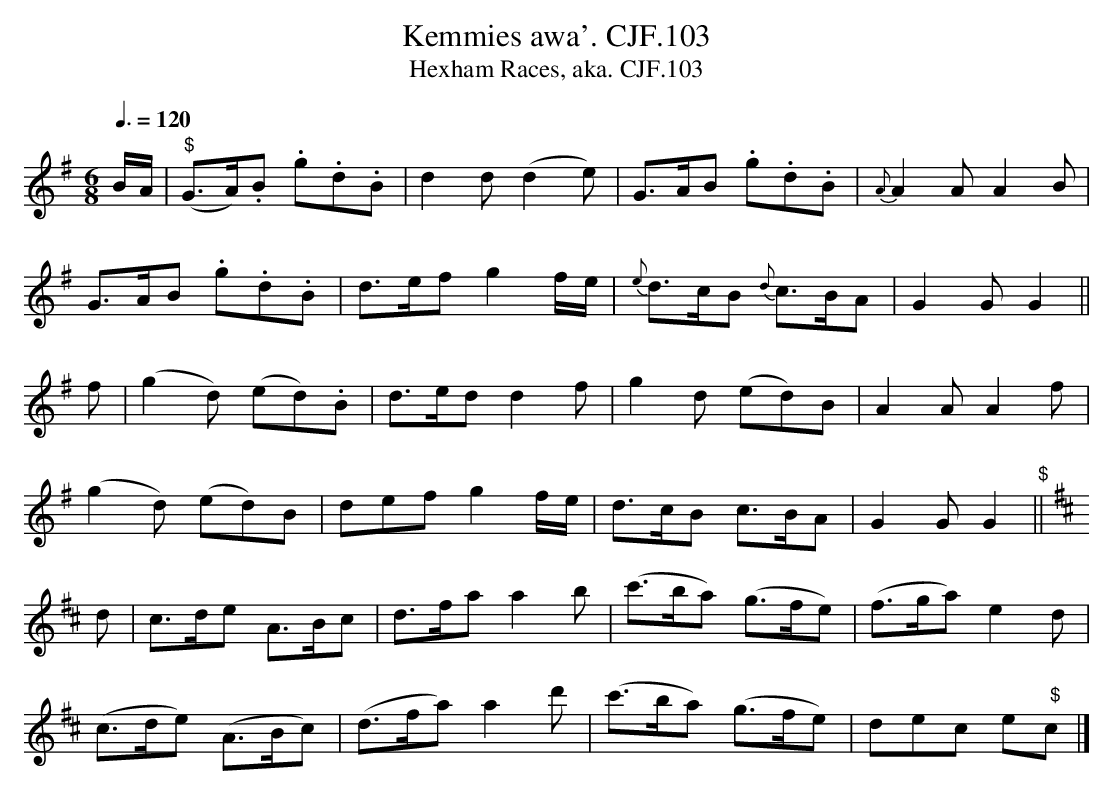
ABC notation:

X:1
T:Kemmies awa'. CJF.103
T:Hexham Races, aka. CJF.103
M:6/8
L:1/8
Q:3/8=120
K:G
B/A/|"$"(G>A).B .g.d.B|d2d(d2e)|G>AB .g.d.B|{A}A2AA2B|
G>AB .g.d.B|d>efg2f/e/|{e}d>cB {d}c>BA|G2GG2h||
f|(g2d) (ed).B|d>edd2f|g2d (ed)B|A2AA2f|
(g2d) (ed)B|defg2f/e/|d>cB c>BA|G2GG2"$"||
K:D
d|c>de A>Bc|d>faa2b|(c'>ba) (g>fe)|(f>ga)e2d|
(c>de) (A>Bc)|(d>fa)a2d'|(c'>ba) (g>fe)|dec e" $"c|]
